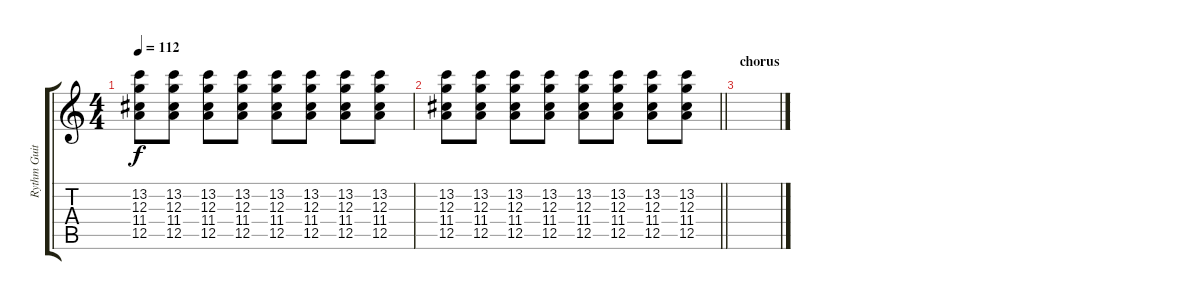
\track ("Rythm Guitar" "Rythm Guit") {instrument overdrivenguitar}
\staff {score tabs}
\tuning (E4 B3 G3 D3 A2 E2) {hide}
\ts (4 4)
\tempo 112
\clef g2
\ks c
(13.2 12.3 11.4 12.5).8{dy f} (13.2 12.3 11.4 12.5).8 (13.2 12.3 11.4 12.5).8 (13.2 12.3 11.4 12.5).8 (13.2 12.3 11.4 12.5).8 (13.2 12.3 11.4 12.5).8 (13.2 12.3 11.4 12.5).8 (13.2 12.3 11.4 12.5).8 |
\barLineRight lightlight
(13.2 12.3 11.4 12.5).8 (13.2 12.3 11.4 12.5).8 (13.2 12.3 11.4 12.5).8 (13.2 12.3 11.4 12.5).8 (13.2 12.3 11.4 12.5).8 (13.2 12.3 11.4 12.5).8 (13.2 12.3 11.4 12.5).8 (13.2 12.3 11.4 12.5).8 |
\section ("" "chorus")
